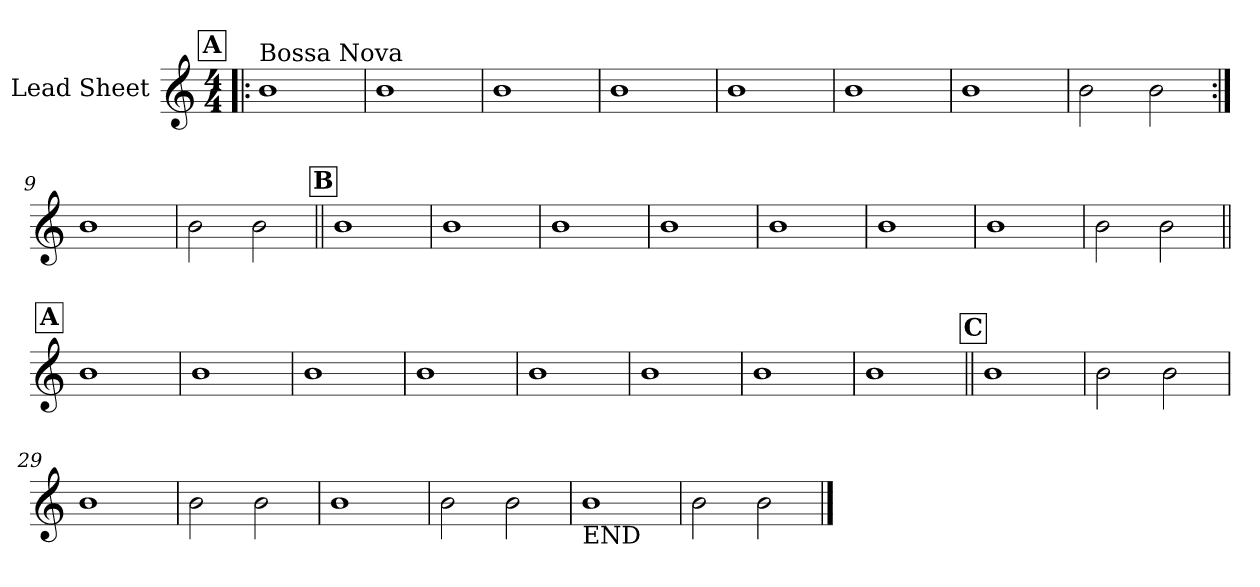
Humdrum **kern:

**kern
*part1
*staff1
*I"Lead Sheet
*clefG2
*k[]
*M4/4
!!LO:REH:place=s1:a:fs=14:t=A
=1!|:
!LO:TX:a:t=Bossa Nova
1b
=2
1b
=3
1b
=4
1b
!!LO:LB:g=z
=5
1b
=6
1b
=7
1b
=8
2b\
2b\
!!LO:LB:g=z
=9:|!
1b
=10
2b\
2b\
!!LO:LB:g=z
!!LO:REH:place=s1:a:fs=14:t=B
=11||
1b
=12
1b
=13
1b
=14
1b
!!LO:LB:g=z
=15
1b
=16
1b
=17
1b
=18
2b\
2b\
!!LO:LB:g=z
!!LO:REH:place=s1:a:fs=14:t=A
=19||
1b
=20
1b
=21
1b
=22
1b
!!LO:LB:g=z
=23
1b
=24
1b
=25
1b
=26
1b
!!LO:LB:g=z
!!LO:REH:place=s1:a:fs=14:t=C
=27||
1b
=28
2b\
2b\
=29
1b
=30
2b\
2b\
!!LO:LB:g=z
=31
1b
=32
2b\
2b\
=33
!LO:TX:b:t=END
1b
=34
2b\
2b\
==
*-
